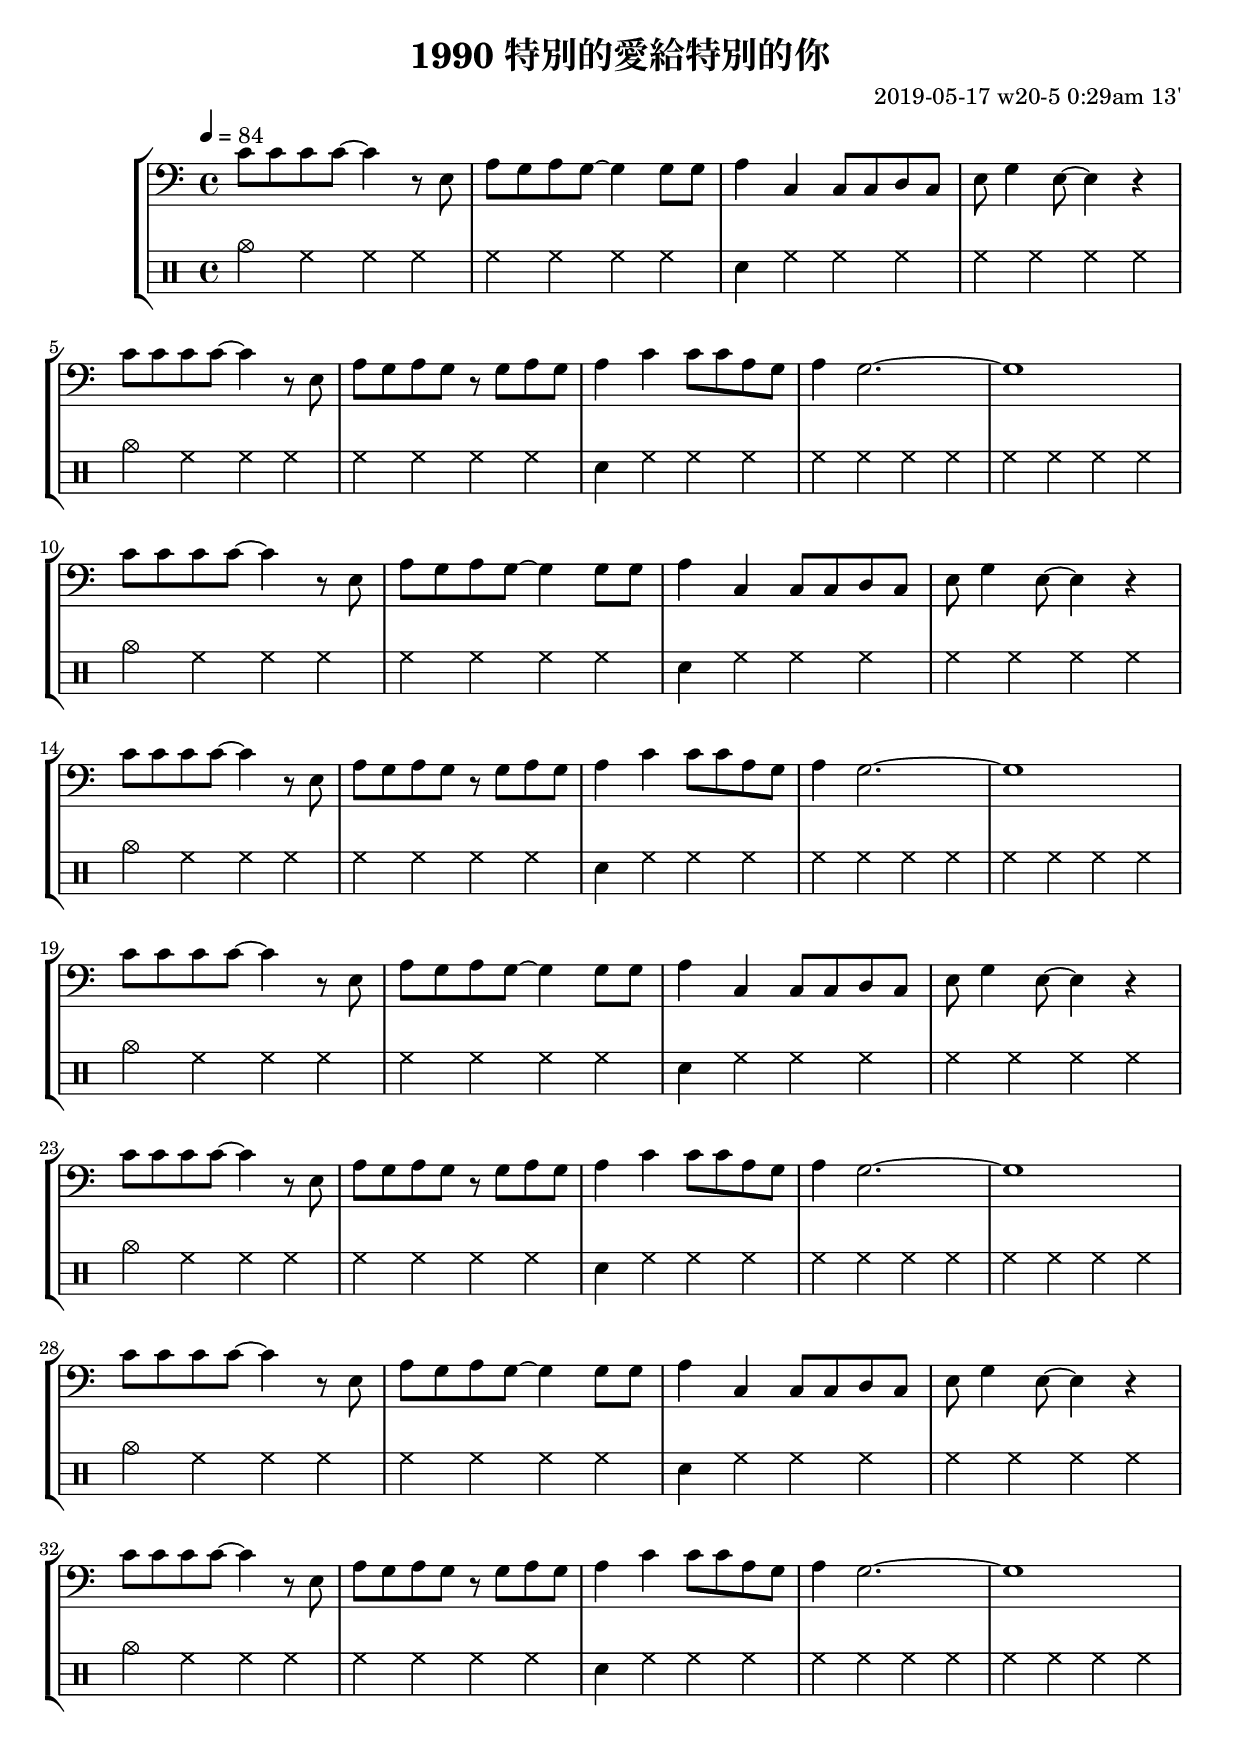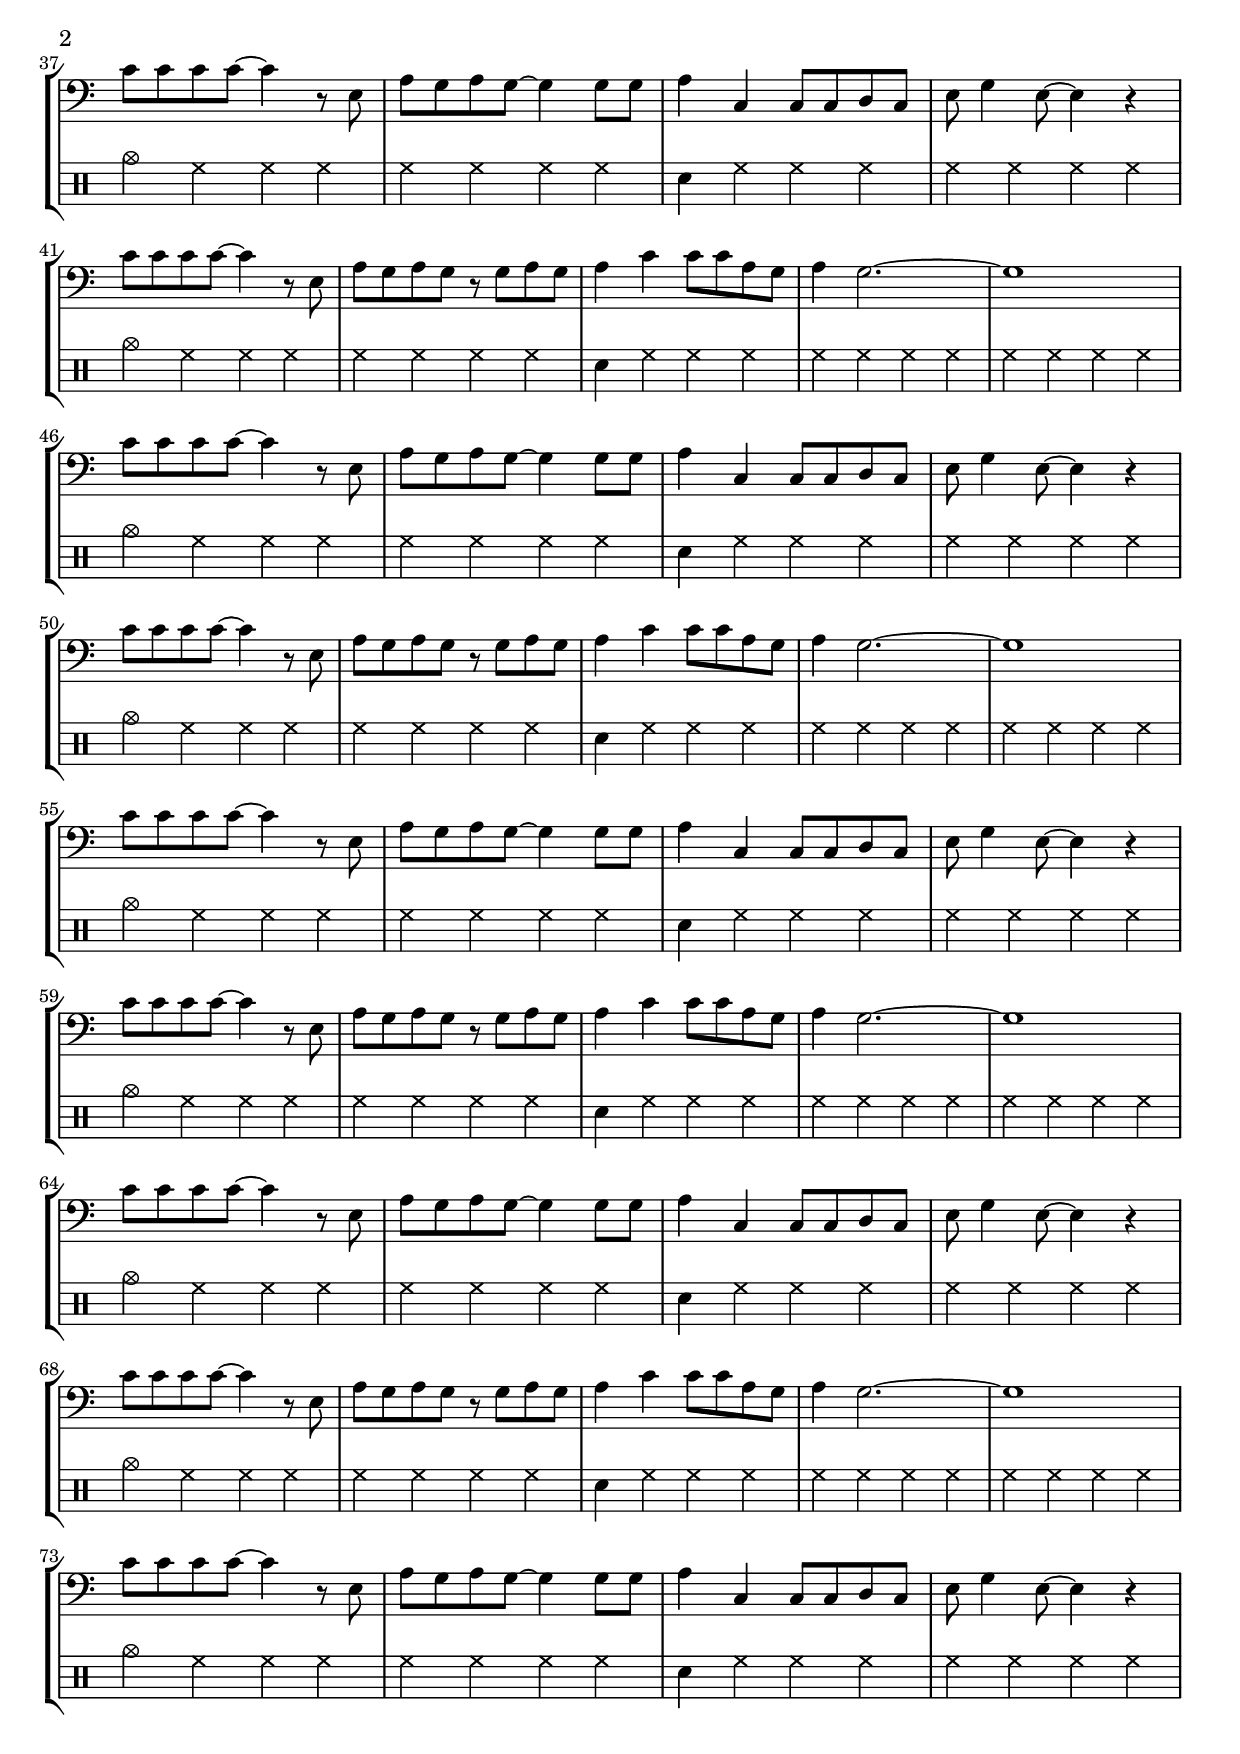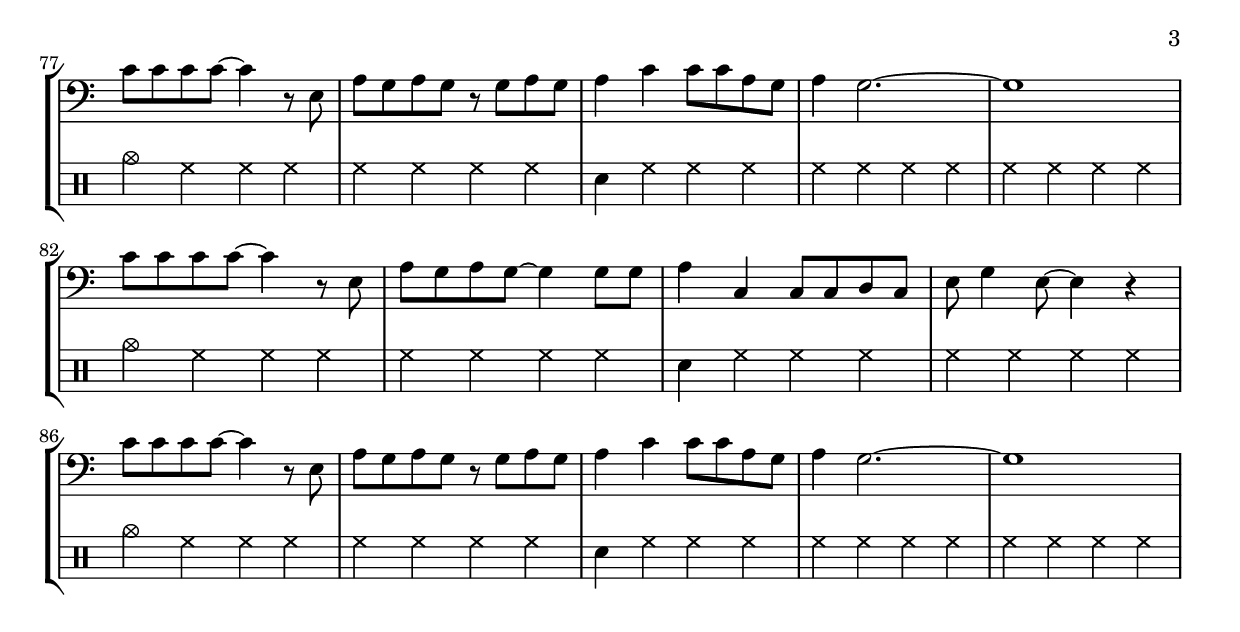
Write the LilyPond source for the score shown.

\header {
  title = "1990 特別的愛給特別的你"
  composer = "2019-05-17 w20-5 0:29am 13'"
}
\language english

%2019/08/14 w33/3 3:45am
metronome = \drummode{
 crashcymbal hh hh hh |
 hh hh hh hh |
 sn hh hh hh |
 hh hh hh hh |
 cymc hh hh hh |
 hh hh hh hh |
 sn hh hh hh |
 hh hh hh hh |
 hh hh hh hh |

 


}

repeatTimes = 10
%60s/84 beats * 9 bars*4 beats per bar*10 times = 0.7 * 360

\score {
  \new StaffGroup <<



  \transpose c c,{ %as

  %2019/08/15 w32/4 11:52am
  \new Staff \with {midiInstrument = #"acoustic guitar (steel)"}
 % \new Staff \with {midiInstrument = #"overdriven guitar"}
  %\new Staff \with {midiInstrument = #"flute"}
  \relative c' {
    \key c \major
    \clef bass
    \tempo 4=84
    
    
    \repeat unfold \repeatTimes {
    c'8 c c c ~ c4 r8 e,|
    a g a g~ g4 

    g8 g |
    a4 c, c8 c d c|
    e g4 e8~ e4 r | \break

    c'8 c c c ~ c4 r8 e,| 
    a g a g r g a g
    a4 c c8 c a g
    a4 g2.~ | g1 | \break

   

    
    }


    }



  }

  \drums {\repeat unfold \repeatTimes \metronome}
  
  >>

  \layout {}
  \midi {}
}